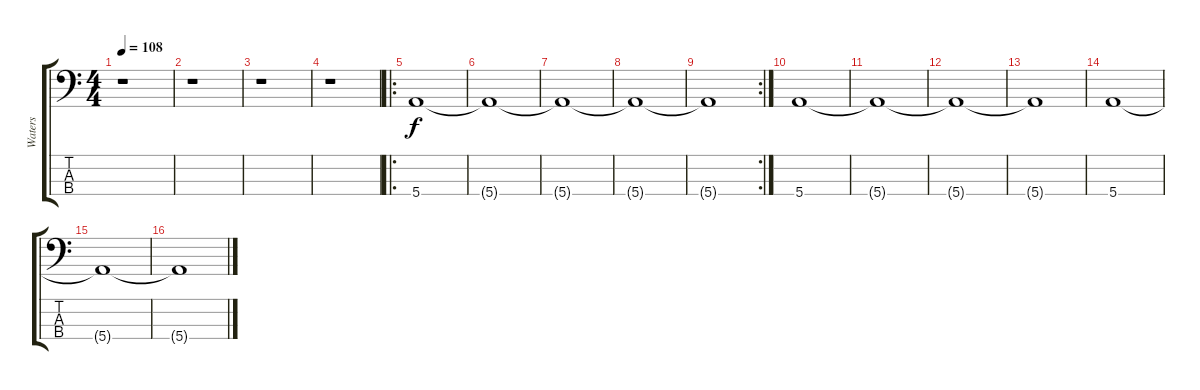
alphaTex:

\track ("Waters" "Waters") {instrument electricbassfinger}
\staff {score tabs}
\tuning (G2 D2 A1 E1) {hide}
\ts (4 4)
\tempo 108
\clef f4
\ks c
r.1{dy f instrument electricbassfinger} |
r.1 |
r.1 |
r.1 |
\ro
5.4.1 |
5.4{t}.1 |
5.4{t}.1 |
5.4{t}.1 |
\rc 2
5.4{t}.1 |
5.4.1 |
5.4{t}.1 |
5.4{t}.1 |
5.4{t}.1 |
5.4.1 |
5.4{t}.1 |
5.4{t}.1
